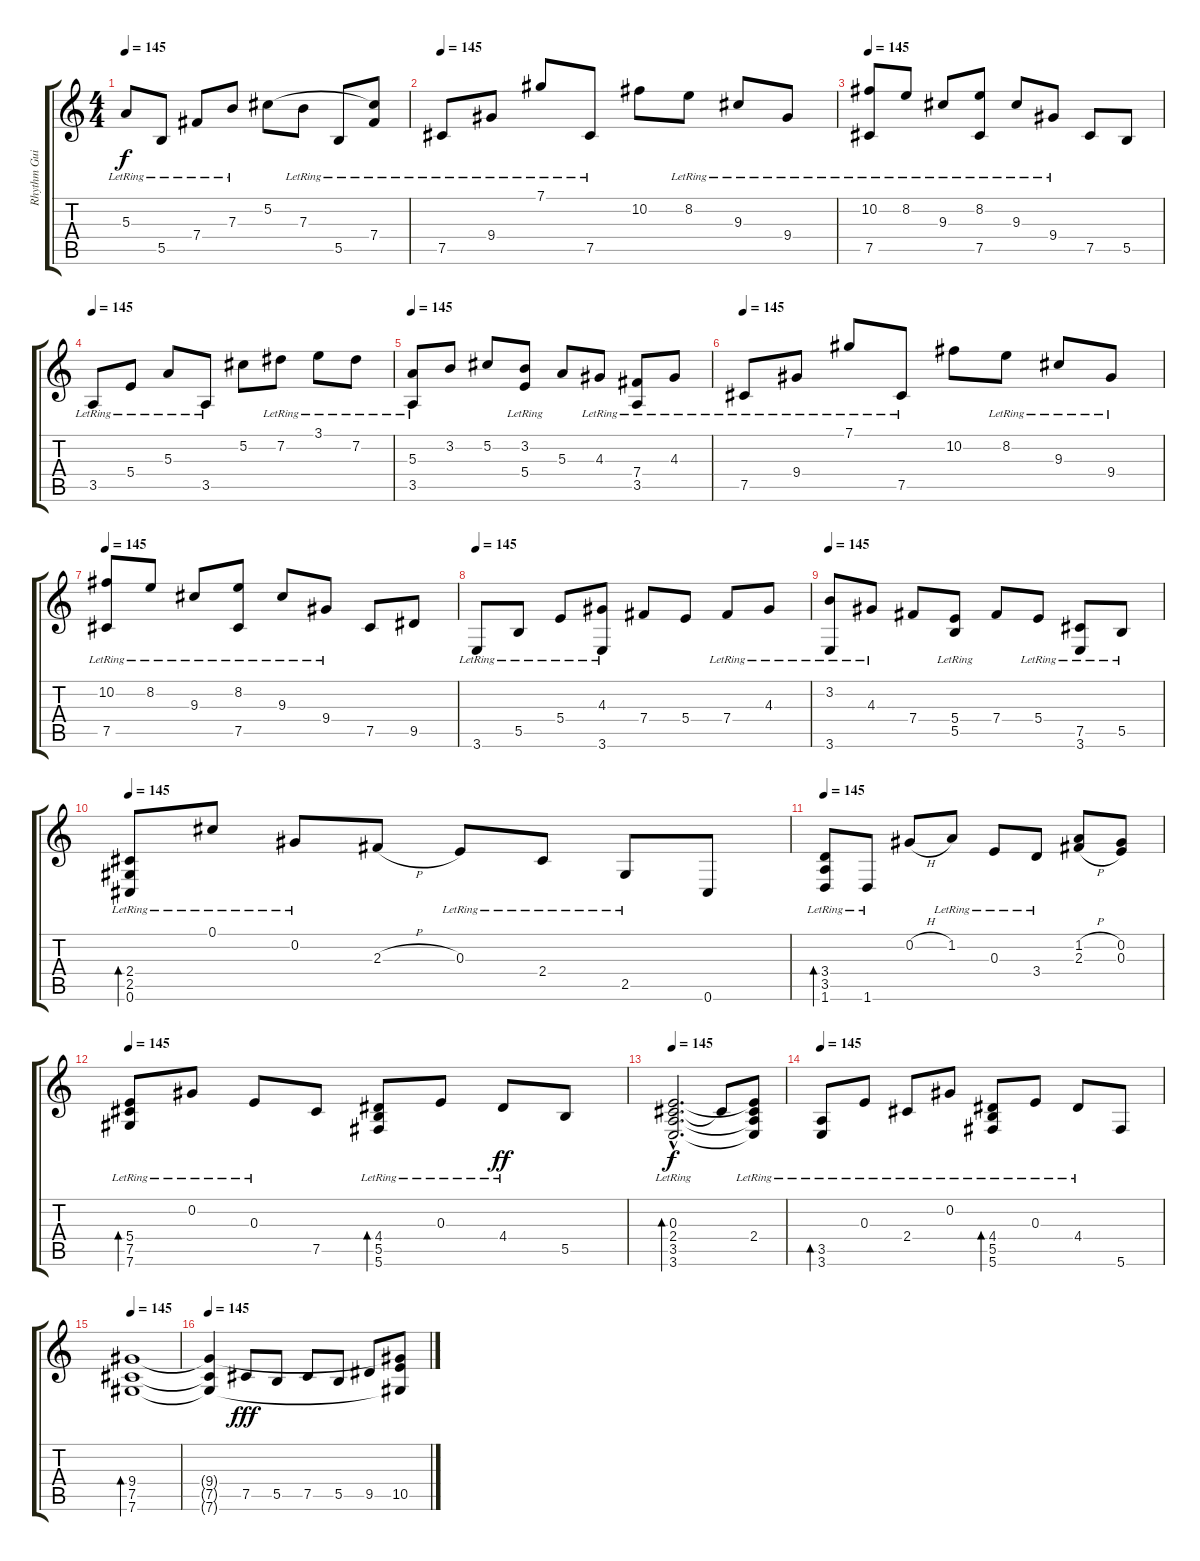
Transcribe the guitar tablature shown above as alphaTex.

\track ("Rhythm Guitar" "Rhythm Gui") {instrument distortionguitar}
\staff {score tabs}
\tuning (Db4 Ab3 E3 B2 Gb2 Db2) {hide}
\ts (4 4)
\tempo 145
\clef g2
\ks c
5.3{lr}.8{dy f instrument acousticguitarnylon} 5.5{lr}.8 7.4{lr}.8 7.3{lr}.8 5.2.8 7.3{lr}.8 5.5{lr}.8 (5.2{t} 7.4{lr}).8 |
\tempo 145
7.5{lr}.8{instrument acousticguitarnylon} 9.4{lr}.8 7.1{lr}.8 7.5{lr}.8 10.2.8 8.2{lr}.8 9.3{lr}.8 9.4{lr}.8 |
\tempo 145
(10.2 7.5{lr}).8{instrument acousticguitarnylon} 8.2{lr}.8 9.3{lr}.8 (8.2{lr} 7.5{lr}).8 9.3{lr}.8 9.4{lr}.8 7.5.8 5.5.8 |
\tempo 145
3.5{lr}.8{instrument acousticguitarnylon} 5.4{lr}.8 5.3{lr}.8 3.5{lr}.8 5.2.8 7.2{lr}.8 3.1{lr}.8 7.2{lr}.8 |
\tempo 145
(5.3{lr} 3.5{lr}).8{instrument acousticguitarnylon} 3.2.8 5.2.8 (3.2{lr} 5.4{lr}).8 5.3.8 4.3{lr}.8 (7.4{lr} 3.5{lr}).8 4.3{lr}.8 |
\tempo 145
7.5{lr}.8{instrument acousticguitarnylon} 9.4{lr}.8 7.1{lr}.8 7.5{lr}.8 10.2.8 8.2{lr}.8 9.3{lr}.8 9.4{lr}.8 |
\tempo 145
(10.2 7.5{lr}).8{instrument acousticguitarnylon} 8.2{lr}.8 9.3{lr}.8 (8.2{lr} 7.5{lr}).8 9.3{lr}.8 9.4{lr}.8 7.5.8 9.5.8 |
\tempo 145
3.6{lr}.8{instrument acousticguitarnylon} 5.5{lr}.8 5.4{lr}.8 (4.3{lr} 3.6{lr}).8 7.4.8 5.4.8 7.4{lr}.8 4.3{lr}.8 |
\tempo 145
(3.2{lr} 3.6{lr}).8{instrument acousticguitarnylon} 4.3{lr}.8 7.4.8 (5.4 5.5{lr}).8 7.4.8 5.4{lr}.8 (7.5 3.6{lr}).8 5.5{lr}.8 |
\tempo 145
(2.4{lr} 2.5{lr} 0.6{lr}).8{bd 240 instrument acousticguitarnylon} 0.1{lr}.8 0.2{lr}.8 2.3{h}.8 0.3{lr}.8 2.4{lr}.8 2.5{lr}.8 0.6.8 |
\tempo 145
(3.4{lr} 3.5{lr} 1.6).8{bd 120 instrument acousticguitarnylon} 1.6{lr}.8 0.2{h}.8 1.2{lr}.8 0.3{lr}.8 3.4{lr}.8 (1.2{h} 2.3{h}).8 (0.2 0.3).8 |
\tempo 145
(5.4{lr} 7.5{lr} 7.6{lr}).8{bd 120 instrument acousticguitarnylon} 0.2{lr}.8 0.3{lr}.8 7.5.8 (4.4{lr} 5.5{lr} 5.6{lr}).8{bd 120} 0.3{lr}.8 4.4{lr}.8{dy ff} 5.5.8 |
\tempo 145
(0.3{hac lr} 2.4{hac} 3.5{hac} 3.6{hac}).2{d bd 240 dy f instrument acousticguitarnylon} 2.4{t}.8 (0.3{t} 2.4{lr} 3.5{t} 3.6{t}).8 |
\tempo 145
(3.5{lr} 3.6{lr}).8{bd 120 instrument acousticguitarnylon} 0.3{lr}.8 2.4{lr}.8 0.2{lr}.8 (4.4{lr} 5.5{lr} 5.6{lr}).8{bd 120} 0.3{lr}.8 4.4{lr}.8 5.6.8 |
\tempo 145
(9.4 7.5 7.6).1{bd 240 instrument acousticguitarnylon} |
\tempo 145
(9.4{t} 7.5{t} 7.6{t}).4 7.5.8{dy fff instrument distortionguitar} 5.5.8 7.5.8 5.5.8 9.5.8 (9.4{t} 10.5 7.6{t}).8
